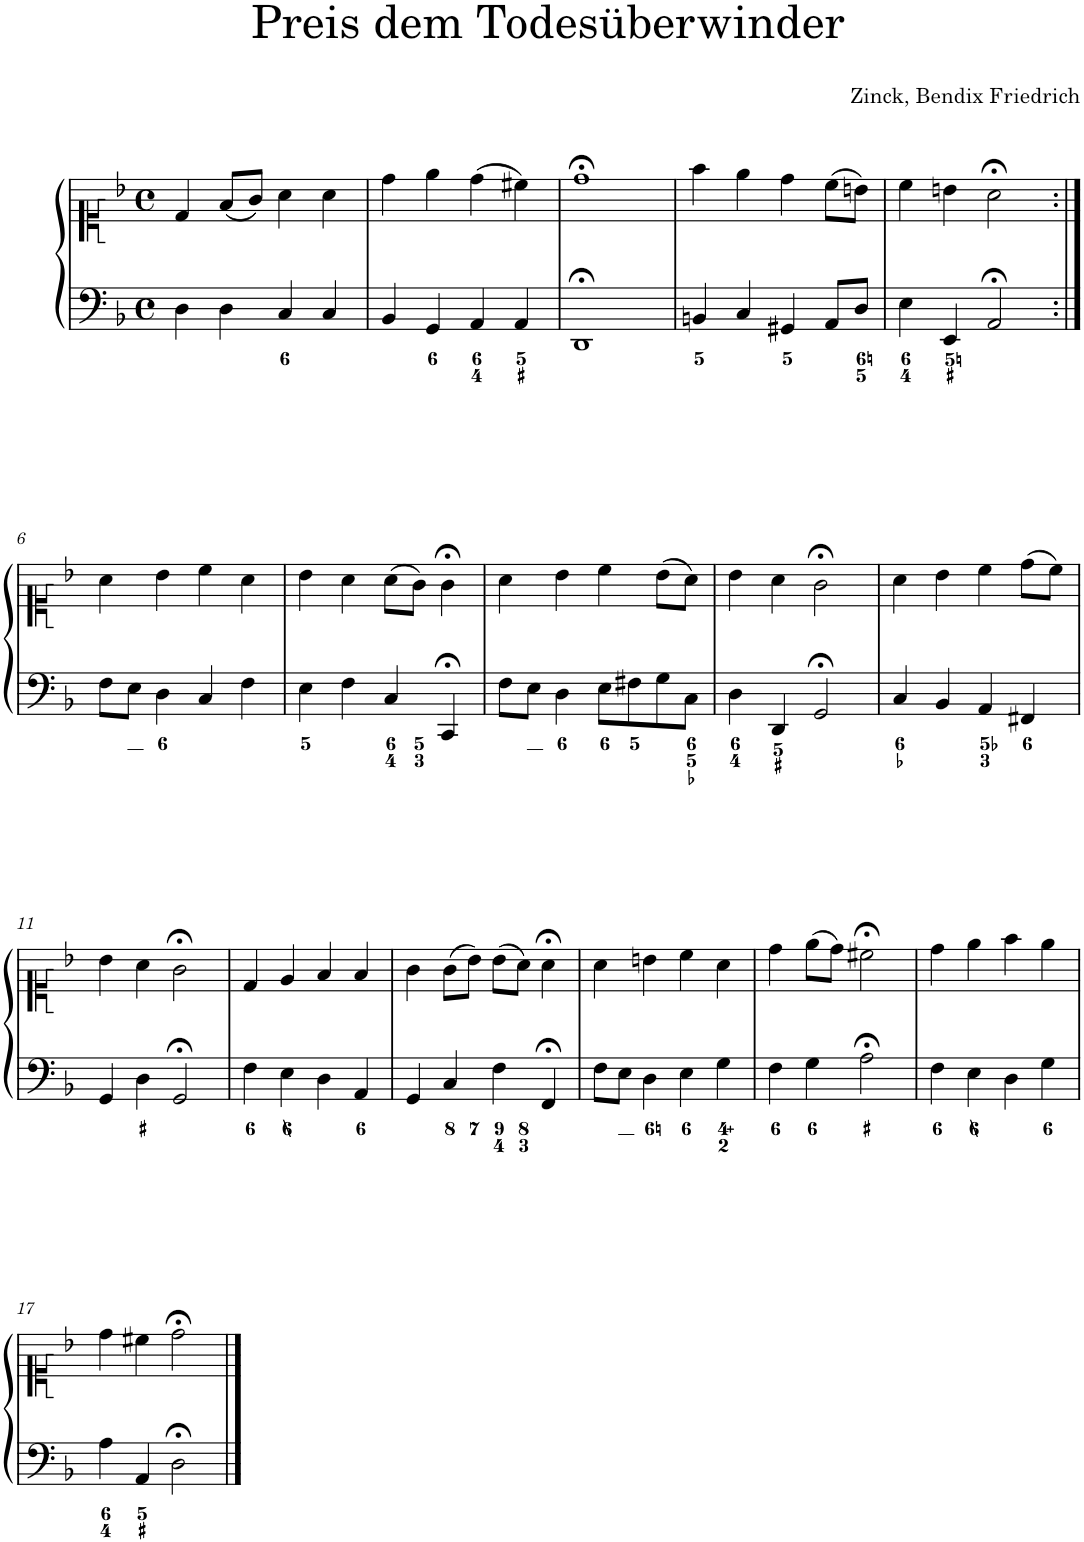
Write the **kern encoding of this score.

**kern	**kern
*part1	*part1
*staff2	*staff1
*I"Piano	*
*I'Pno.	*
*clefF4	*clefC1
*k[b-]	*k[b-]
*M4/4	*M4/4
*met(c)	*met(c)
=1	=1
4D\	4d/
4D\	(8f/L
.	8g/J)
4C/	4a\
4C/	4a\
=2	=2
4BB-/	4dd\
4GG/	4ee\
4AA/	(4dd\
4AA/	4cc#X\)
=3	=3
1DD;<	1dd;<
=4	=4
4BBn/	4ff\
4C/	4ee\
4GG#X/	4dd\
8AA/L	(8cc\L
8D/J	8bn\J)
=5	=5
4E\	4cc\
4EE/	4bn\
2AA;</	2a;<\
!!LO:LB:g=z
=6:|!	=6:|!
8F\L	4a\
8E\J	.
4D\	4b-\
4C/	4cc\
4F\	4a\
=7	=7
4E\	4b-\
4F\	4a\
4C/	(8a\L
.	8g\J)
4CC;</	4g;<\
=8	=8
8F\L	4a\
8E\J	.
4D\	4b-\
8E\L	4cc\
8F#X\	.
8G\	(8b-\L
8C\J	8a\J)
=9	=9
4D\	4b-\
4DD/	4a\
2GG;</	2g;<\
=10	=10
4C/	4a\
4BB-/	4b-\
4AA/	4cc\
4FF#X/	(8dd\L
.	8cc\J)
!!LO:LB:g=z
=11	=11
4GG/	4b-\
4D\	4a\
2GG;</	2g;<\
=12	=12
4F\	4d/
4E\	4e/
4D\	4f/
4AA/	4f/
=13	=13
4GG/	4g\
4C/	(8g\L
.	8b-\J)
4F\	(8b-\L
.	8a\J)
4FF;</	4a;<\
=14	=14
8F\L	4a\
8E\J	.
4D\	4bn\
4E\	4cc\
4G\	4a\
=15	=15
4F\	4dd\
4G\	(8ee\L
.	8dd\J)
2A;<\	2cc#X;<\
=16	=16
4F\	4dd\
4E\	4ee\
4D\	4ff\
4G\	4ee\
!!LO:LB:g=z
=17	=17
4A\	4dd\
4AA/	4cc#X\
2D;<\	2dd;<\
==	==
*-	*-
